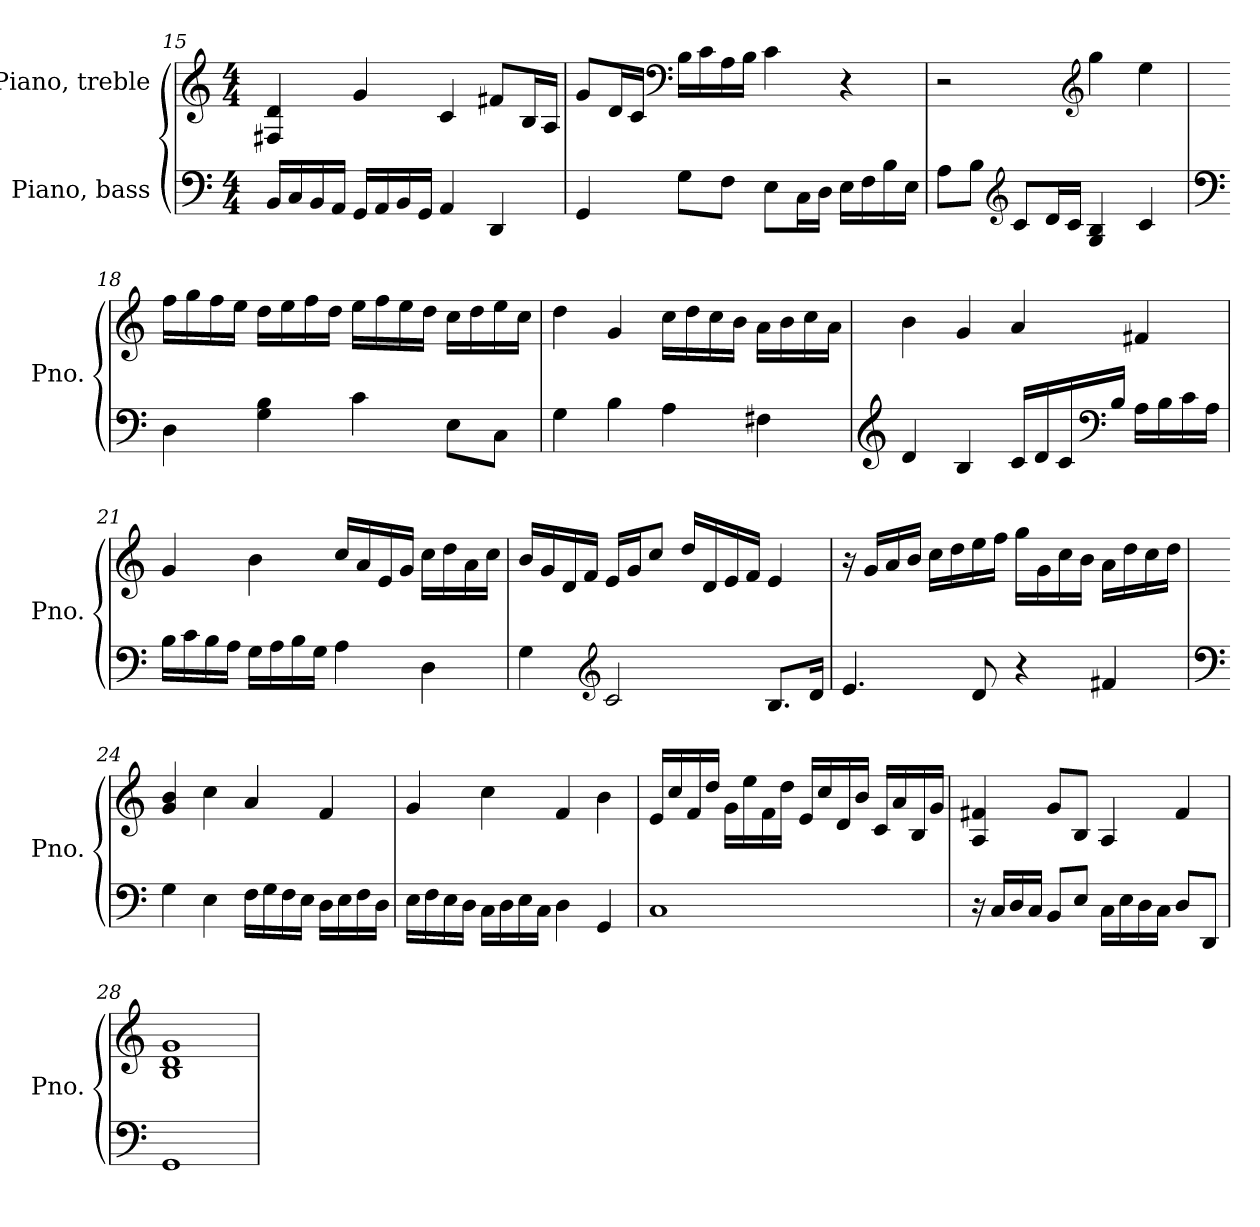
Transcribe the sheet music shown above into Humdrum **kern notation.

**kern	**kern
*part2	*part1
*staff2	*staff1
*I"Piano, bass	*I"Piano, treble
*I'Pno.	*I'Pno.
*clefF4	*clefG2
*k[]	*k[]
*M4/4	*M4/4
=15	=15
16BB/LL	4F#X/ 4d/
16C/	.
16BB/	.
16AA/JJ	.
16GG/LL	4g/
16AA/	.
16BB/	.
16GG/JJ	.
4AA/	4c/
4DD/	8f#X/L
.	16B/L
.	16A/JJ
!!LO:LB:g=z
=16	=16
4GG/	8g/L
.	16d/L
.	16c/JJ
*	*clefF4
8G\L	16B\LL
.	16c\
8F\J	16A\
.	16B\JJ
8E\L	4c\
16C\L	.
16D\JJ	.
16E\LL	4r
16F\	.
16B\	.
16E\JJ	.
=17	=17
8A\L	2r
8B\J	.
*clefG2	*
8c/L	.
16d/L	.
16c/JJ	.
*	*clefG2
4G/ 4B/	4gg\
4c/	4ee\
=18	=18
*clefF4	*
4D\	16ff\LL
.	16gg\
.	16ff\
.	16ee\JJ
4G\ 4B\	16dd\LL
.	16ee\
.	16ff\
.	16dd\JJ
4c\	16ee\LL
.	16ff\
.	16ee\
.	16dd\JJ
8E\L	16cc\LL
.	16dd\
8C\J	16ee\
.	16cc\JJ
!!LO:PB:g=z
=19	=19
4G\	4dd\
4B\	4g/
4A\	16cc\LL
.	16dd\
.	16cc\
.	16b\JJ
4F#X\	16a\LL
.	16b\
.	16cc\
.	16a\JJ
=20	=20
*clefG2	*
4d/	4b\
4B/	4g/
16c/LL	4a/
16d/	.
16c/	.
*clefF4	*
16B/JJ	.
16A\LL	4f#X/
16B\	.
16c\	.
16A\JJ	.
=21	=21
16B\LL	4g/
16c\	.
16B\	.
16A\JJ	.
16G\LL	4b\
16A\	.
16B\	.
16G\JJ	.
4A\	16cc/LL
.	16a/
.	16e/
.	16g/JJ
4D\	16cc\LL
.	16dd\
.	16a\
.	16cc\JJ
!!LO:LB:g=z
=22	=22
4G\	16b/LL
.	16g/
.	16d/
.	16f/JJ
*clefG2	*
2c/	16e/LL
.	16g/J
.	8cc/J
.	16dd/LL
.	16d/
.	16e/
.	16f/JJ
8.B/L	4e/
16d/Jk	.
=23	=23
4.e/	16r
.	16g/LL
.	16a/
.	16b/JJ
.	16cc\LL
.	16dd\
8d/	16ee\
.	16ff\JJ
4r	16gg\LL
.	16g\
.	16cc\
.	16b\JJ
4f#X/	16a\LL
.	16dd\
.	16cc\
.	16dd\JJ
=24	=24
*clefF4	*
4G\	4g/ 4b/
4E\	4cc\
16F\LL	4a/
16G\	.
16F\	.
16E\JJ	.
16D\LL	4f/
16E\	.
16F\	.
16D\JJ	.
!!LO:LB:g=z
=25	=25
16E\LL	4g/
16F\	.
16E\	.
16D\JJ	.
16C\LL	4cc\
16D\	.
16E\	.
16C\JJ	.
4D\	4f/
4GG/	4b\
=26	=26
1C	16e/LL
.	16cc/
.	16f/
.	16dd/JJ
.	16g\LL
.	16ee\
.	16f\
.	16dd\JJ
.	16e/LL
.	16cc/
.	16d/
.	16b/JJ
.	16c/LL
.	16a/
.	16B/
.	16g/JJ
=27	=27
16r	4A/ 4f#X/
16C/LL	.
16D/	.
16C/JJ	.
8BB/L	8g/L
8E/J	8B/J
16C\LL	4A/
16E\	.
16D\	.
16C\JJ	.
8D/L	4f#/
8DD/J	.
=28	=28
1GG	1B 1d 1g
=	=
*-	*-
